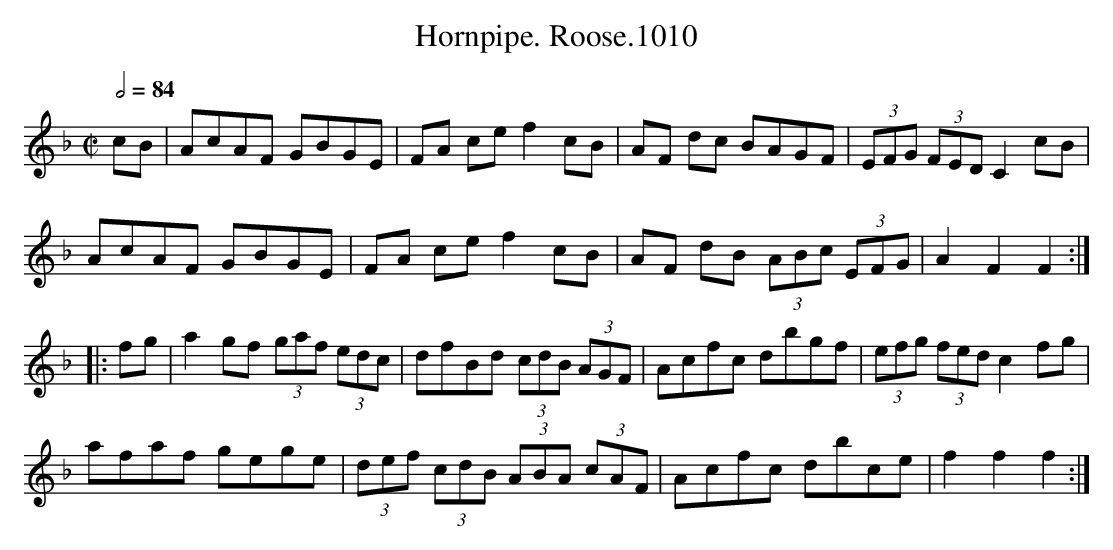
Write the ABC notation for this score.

X:1
T:Hornpipe. Roose.1010
M:C|
L:1/8
Q:1/2=84
K:F
cB|AcAF GBGE|FA ce f2 cB|AF dc BAGF|(3EFG (3FED C2 cB|
AcAF GBGE|FA ce f2 cB|AF dB (3ABc (3EFG|A2F2F2:|
|:fg|a2 gf (3gaf (3edc|dfBd (3cdB (3AGF| Acfc dbgf|(3efg (3fed c2 fg|
afaf gege|(3def (3cdB (3ABA (3cAF|Acfc dbce|f2f2f2:|
